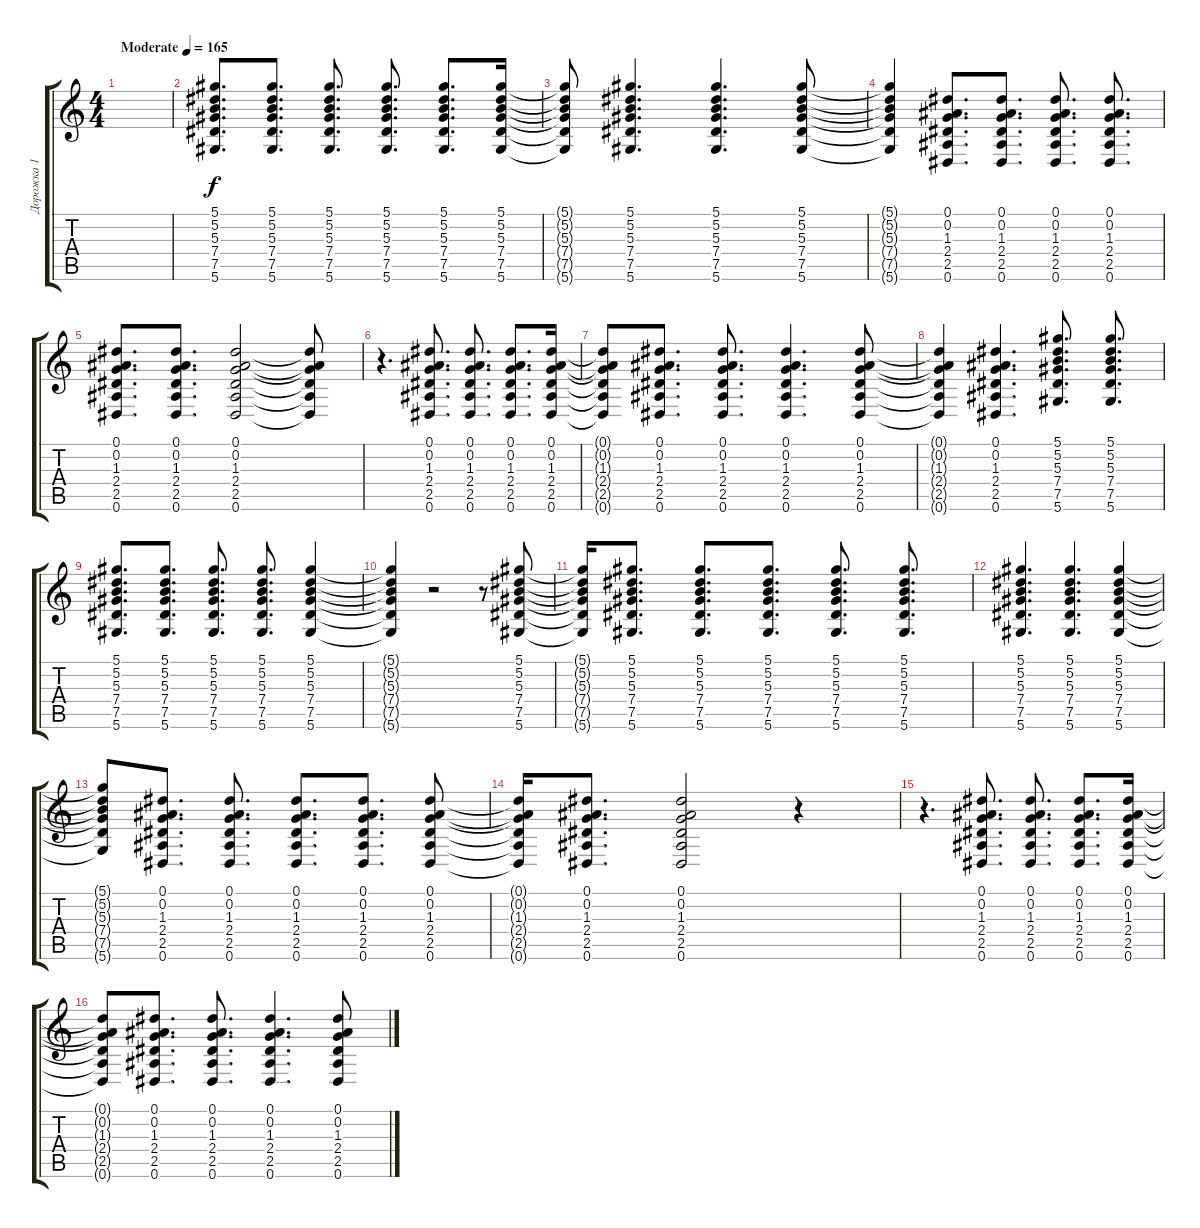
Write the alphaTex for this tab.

\track ("Дорожка 1" "Дорожка 1") {instrument acousticguitarsteel}
\staff {score tabs}
\tuning (Eb4 Bb3 Gb3 Db3 Ab2 Eb2) {hide}
\ts (4 4)
\tempo (165 "Moderate")
\clef g2
\ks c
|
(5.1 5.2 5.3 7.4 7.5 5.6).8{d} (5.1 5.2 5.3 7.4 7.5 5.6).8{d} (5.1 5.2 5.3 7.4 7.5 5.6).8{d} (5.1 5.2 5.3 7.4 7.5 5.6).8{d} (5.1 5.2 5.3 7.4 7.5 5.6).8{d} (5.1 5.2 5.3 7.4 7.5 5.6).16 |
(5.1{t} 5.2{t} 5.3{t} 7.4{t} 7.5{t} 5.6{t}).8 (5.1 5.2 5.3 7.4 7.5 5.6).4{d} (5.1 5.2 5.3 7.4 7.5 5.6).4{d} (5.1 5.2 5.3 7.4 7.5 5.6).8 |
(5.1{t} 5.2{t} 5.3{t} 7.4{t} 7.5{t} 5.6{t}).4 (0.1 0.2 1.3 2.4 2.5 0.6).8{d} (0.1 0.2 1.3 2.4 2.5 0.6).8{d} (0.1 0.2 1.3 2.4 2.5 0.6).8{d} (0.1 0.2 1.3 2.4 2.5 0.6).8{d} |
(0.1 0.2 1.3 2.4 2.5 0.6).8{d} (0.1 0.2 1.3 2.4 2.5 0.6).8{d} (0.1 0.2 1.3 2.4 2.5 0.6).2 (0.1{t} 0.2{t} 1.3{t} 2.4{t} 2.5{t} 0.6{t}).8 |
r.4{d} (0.1 0.2 1.3 2.4 2.5 0.6).8{d} (0.1 0.2 1.3 2.4 2.5 0.6).8{d} (0.1 0.2 1.3 2.4 2.5 0.6).8{d} (0.1 0.2 1.3 2.4 2.5 0.6).16 |
(0.1{t} 0.2{t} 1.3{t} 2.4{t} 2.5{t} 0.6{t}).8 (0.1 0.2 1.3 2.4 2.5 0.6).8{d} (0.1 0.2 1.3 2.4 2.5 0.6).8{d} (0.1 0.2 1.3 2.4 2.5 0.6).4{d} (0.1 0.2 1.3 2.4 2.5 0.6).8 |
(0.1{t} 0.2{t} 1.3{t} 2.4{t} 2.5{t} 0.6{t}).4 (0.1 0.2 1.3 2.4 2.5 0.6).4{d} (5.1 5.2 5.3 7.4 7.5 5.6).8{d} (5.1 5.2 5.3 7.4 7.5 5.6).8{d} |
(5.1 5.2 5.3 7.4 7.5 5.6).8{d} (5.1 5.2 5.3 7.4 7.5 5.6).8{d} (5.1 5.2 5.3 7.4 7.5 5.6).8{d} (5.1 5.2 5.3 7.4 7.5 5.6).8{d} (5.1 5.2 5.3 7.4 7.5 5.6).4 |
(5.1{t} 5.2{t} 5.3{t} 7.4{t} 7.5{t} 5.6{t}).4 r.2 r.8 (5.1 5.2 5.3 7.4 7.5 5.6).8 |
(5.1{t} 5.2{t} 5.3{t} 7.4{t} 7.5{t} 5.6{t}).16 (5.1 5.2 5.3 7.4 7.5 5.6).8{d} (5.1 5.2 5.3 7.4 7.5 5.6).8{d} (5.1 5.2 5.3 7.4 7.5 5.6).8{d} (5.1 5.2 5.3 7.4 7.5 5.6).8{d} (5.1 5.2 5.3 7.4 7.5 5.6).8{d} |
(5.1 5.2 5.3 7.4 7.5 5.6).4{d} (5.1 5.2 5.3 7.4 7.5 5.6).4{d} (5.1 5.2 5.3 7.4 7.5 5.6).4 |
(5.1{t} 5.2{t} 5.3{t} 7.4{t} 7.5{t} 5.6{t}).8 (0.1 0.2 1.3 2.4 2.5 0.6).8{d} (0.1 0.2 1.3 2.4 2.5 0.6).8{d} (0.1 0.2 1.3 2.4 2.5 0.6).8{d} (0.1 0.2 1.3 2.4 2.5 0.6).8{d} (0.1 0.2 1.3 2.4 2.5 0.6).8 |
(0.1{t} 0.2{t} 1.3{t} 2.4{t} 2.5{t} 0.6{t}).16 (0.1 0.2 1.3 2.4 2.5 0.6).8{d} (0.1 0.2 1.3 2.4 2.5 0.6).2 r.4 |
r.4{d} (0.1 0.2 1.3 2.4 2.5 0.6).8{d} (0.1 0.2 1.3 2.4 2.5 0.6).8{d} (0.1 0.2 1.3 2.4 2.5 0.6).8{d} (0.1 0.2 1.3 2.4 2.5 0.6).16 |
(0.1{t} 0.2{t} 1.3{t} 2.4{t} 2.5{t} 0.6{t}).8 (0.1 0.2 1.3 2.4 2.5 0.6).8{d} (0.1 0.2 1.3 2.4 2.5 0.6).8{d} (0.1 0.2 1.3 2.4 2.5 0.6).4{d} (0.1 0.2 1.3 2.4 2.5 0.6).8
